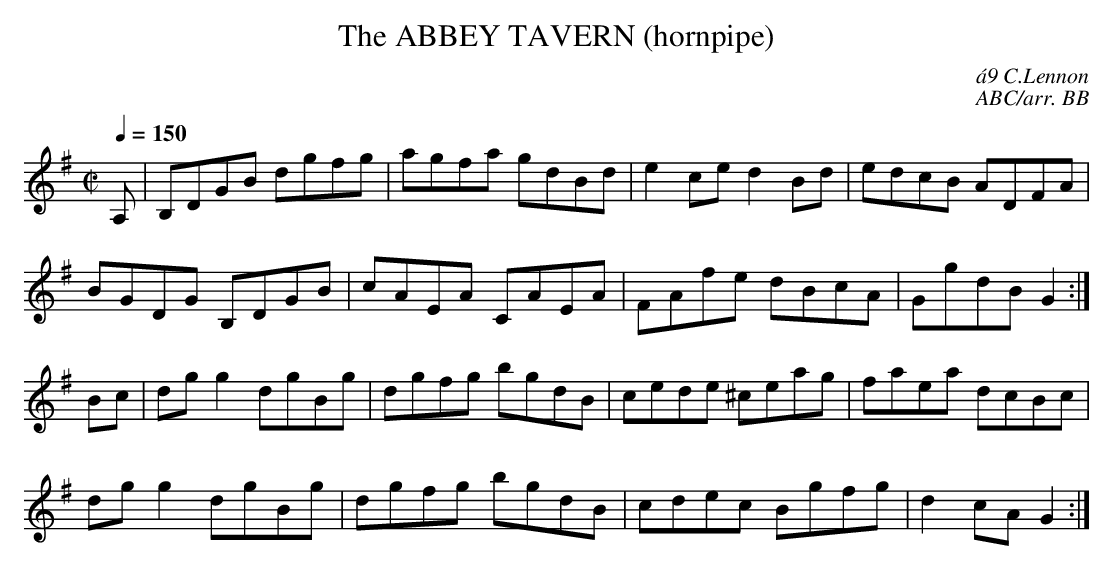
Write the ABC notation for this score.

X:1
T:ABBEY TAVERN (hornpipe), The
C:\'a9 C.Lennon
C:ABC/arr. BB
Q:1/4=150
M:C|
L:1/8
K:G % source key = A
A,|B,DGB dgfg|agfa gdBd|e2ce d2Bd|edcB ADFA|
BGDG B,DGB|cAEA CAEA|FAfe dBcA|GgdB G2 :|
Bc|dgg2 dgBg|dgfg bgdB|cede ^ceag|faea dcBc|
dgg2 dgBg|dgfg bgdB|cdec Bgfg|d2cA G2 :|
